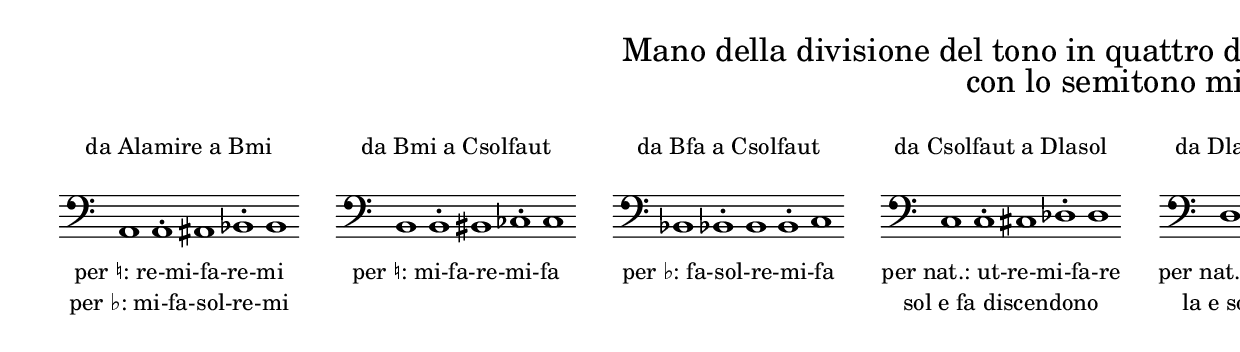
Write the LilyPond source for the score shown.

\version "2.22.2"

% Auto generated file

\header {
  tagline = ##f
}

dot = {
   \once \override Script.add-stem-support = ##f
   \once \override Script.toward-stem-shift = 0
   \once \override Script.skyline-horizontal-padding = 0
   \once \override Script.direction = 1
   \once \override Script.font-size = 1
}

\markup {
  \center-column {
    \line {
      \center-align
      \fontsize#3 { \concat { \normal-text "Mano della divisione del tono in quattro diesis enarmonici ascendenti"} }
    }\line {
      \center-align
      \fontsize#3 { \concat { \normal-text "con lo semitono minore"} }
    }
    \null
    \line {
      \center-column {
        \line {
          \left-align {  \normal-text "da Alamire a Bmi" }
        }

        \null
        \line {
          \score {
            <<
              \new Staff \with { instrumentName = ""} {
                \override Staff.TimeSignature.stencil = ##f
                \override Staff.NoteHead.style = #'baroque
                \accidentalStyle Score.forget
                \cadenzaOn
                \clef "bass" a,1 
                \dot a,1-. 
                ais,1 
                \dot bes,1-. 
                b,1 
                \cadenzaOff
              }
            >>
            \layout {
              \context {
                \Score
                \override SpacingSpanner.common-shortest-duration = #(ly:make-moment 1)
              }
            }
          }
        }
        \null
        \line {
          \left-align {  \normal-text "per ♮: re-mi-fa-re-mi" }
        }
        \line {
          \left-align {  \normal-text "per ♭: mi-fa-sol-re-mi" }
        }

      }
      \hspace #3 
      \center-column {
        \line {
          \left-align {  \normal-text "da Bmi a Csolfaut" }
        }

        \null
        \line {
          \score {
            <<
              \new Staff \with { instrumentName = ""} {
                \override Staff.TimeSignature.stencil = ##f
                \override Staff.NoteHead.style = #'baroque
                \accidentalStyle Score.forget
                \cadenzaOn
                \clef "bass" b,1 
                \dot b,1-. 
                bis,1 
                \dot ces1-. 
                c1 
                \cadenzaOff
              }
            >>
            \layout {
              \context {
                \Score
                \override SpacingSpanner.common-shortest-duration = #(ly:make-moment 1)
              }
            }
          }
        }
        \null
        \line {
          \left-align {  \normal-text "per ♮: mi-fa-re-mi-fa" }
        }

      }
      \hspace #3 
      \center-column {
        \line {
          \left-align {  \normal-text "da Bfa a Csolfaut" }
        }

        \null
        \line {
          \score {
            <<
              \new Staff \with { instrumentName = ""} {
                \override Staff.TimeSignature.stencil = ##f
                \override Staff.NoteHead.style = #'baroque
                \accidentalStyle Score.forget
                \cadenzaOn
                \clef "bass" bes,1 
                \dot bes,1-. 
                b,1 
                \dot b,1-. 
                c1 
                \cadenzaOff
              }
            >>
            \layout {
              \context {
                \Score
                \override SpacingSpanner.common-shortest-duration = #(ly:make-moment 1)
              }
            }
          }
        }
        \null
        \line {
          \left-align {  \normal-text "per ♭: fa-sol-re-mi-fa" }
        }

      }
      \hspace #3 
      \center-column {
        \line {
          \left-align {  \normal-text "da Csolfaut a Dlasol" }
        }

        \null
        \line {
          \score {
            <<
              \new Staff \with { instrumentName = ""} {
                \override Staff.TimeSignature.stencil = ##f
                \override Staff.NoteHead.style = #'baroque
                \accidentalStyle Score.forget
                \cadenzaOn
                \clef "bass" c1 
                \dot c1-. 
                cis1 
                \dot des1-. 
                d1 
                \cadenzaOff
              }
            >>
            \layout {
              \context {
                \Score
                \override SpacingSpanner.common-shortest-duration = #(ly:make-moment 1)
              }
            }
          }
        }
        \null
        \line {
          \left-align {  \normal-text "per nat.: ut-re-mi-fa-re" }
        }
        \line {
          \left-align {  \normal-text "sol e fa discendono" }
        }

      }
      \hspace #3 
      \center-column {
        \line {
          \left-align {  \normal-text "da Dlasolre a Elami" }
        }

        \null
        \line {
          \score {
            <<
              \new Staff \with { instrumentName = ""} {
                \override Staff.TimeSignature.stencil = ##f
                \override Staff.NoteHead.style = #'baroque
                \accidentalStyle Score.forget
                \cadenzaOn
                \clef "bass" d1 
                \dot d1-. 
                dis1 
                \dot es1-. 
                \dot e1-. 
                \cadenzaOff
              }
            >>
            \layout {
              \context {
                \Score
                \override SpacingSpanner.common-shortest-duration = #(ly:make-moment 1)
              }
            }
          }
        }
        \null
        \line {
          \left-align {  \normal-text "per nat.: re-mi-fa-re-mi" }
        }
        \line {
          \left-align {  \normal-text "la e sol discendono" }
        }

      }
      \hspace #3 
      \center-column {
        \line {
          \left-align {  \normal-text "da Elami a F" }
        }

        \null
        \line {
          \score {
            <<
              \new Staff \with { instrumentName = ""} {
                \override Staff.TimeSignature.stencil = ##f
                \override Staff.NoteHead.style = #'baroque
                \accidentalStyle Score.forget
                \cadenzaOn
                \clef "bass" e1 
                \dot e1-. 
                f1 
                \cadenzaOff
              }
            >>
            \layout {
              \context {
                \Score
                \override SpacingSpanner.common-shortest-duration = #(ly:make-moment 1)
              }
            }
          }
        }
        \null
        \line {
          \left-align {  \normal-text "per nat.: mi-mi-fa" }
        }
        \line {
          \left-align {  \normal-text "la discende" }
        }

      }
      \hspace #3 
      \center-column {
        \line {
          \left-align {  \normal-text "da Ffaut a G." }
        }

        \null
        \line {
          \score {
            <<
              \new Staff \with { instrumentName = ""} {
                \override Staff.TimeSignature.stencil = ##f
                \override Staff.NoteHead.style = #'baroque
                \accidentalStyle Score.forget
                \cadenzaOn
                \clef "bass" f1 
                \dot f1-. 
                fis1 
                \dot ges1-. 
                g1 
                \cadenzaOff
              }
            >>
            \layout {
              \context {
                \Score
                \override SpacingSpanner.common-shortest-duration = #(ly:make-moment 1)
              }
            }
          }
        }
        \null
        \line {
          \left-align {  \normal-text "per nat.: fa-re-mi-fa-sol" }
        }
        \line {
          \left-align {  \normal-text "per ♭: fa-re-mi-fa-re" }
        }

      }
      \hspace #3 
      \center-column {
        \line {
          \left-align {  \normal-text "da Gsolreut a Alamire" }
        }

        \null
        \line {
          \score {
            <<
              \new Staff \with { instrumentName = ""} {
                \override Staff.TimeSignature.stencil = ##f
                \override Staff.NoteHead.style = #'baroque
                \accidentalStyle Score.forget
                \cadenzaOn
                \clef "bass" g1 
                \dot g1-. 
                gis1 
                \dot as1-. 
                a1 
                \cadenzaOff
              }
            >>
            \layout {
              \context {
                \Score
                \override SpacingSpanner.common-shortest-duration = #(ly:make-moment 1)
              }
            }
          }
        }
        \null
        \line {
          \left-align {  \normal-text "per nat.: sol-re-mi-fa-re" }
        }
        \line {
          \left-align {  \normal-text "per b: re-mi-fa-re-mi" }
        }
        \line {
          \left-align {  \normal-text "per ♮: ut-re-mi-fa-re" }
        }

      }
      \hspace #3 

    }
  }
}